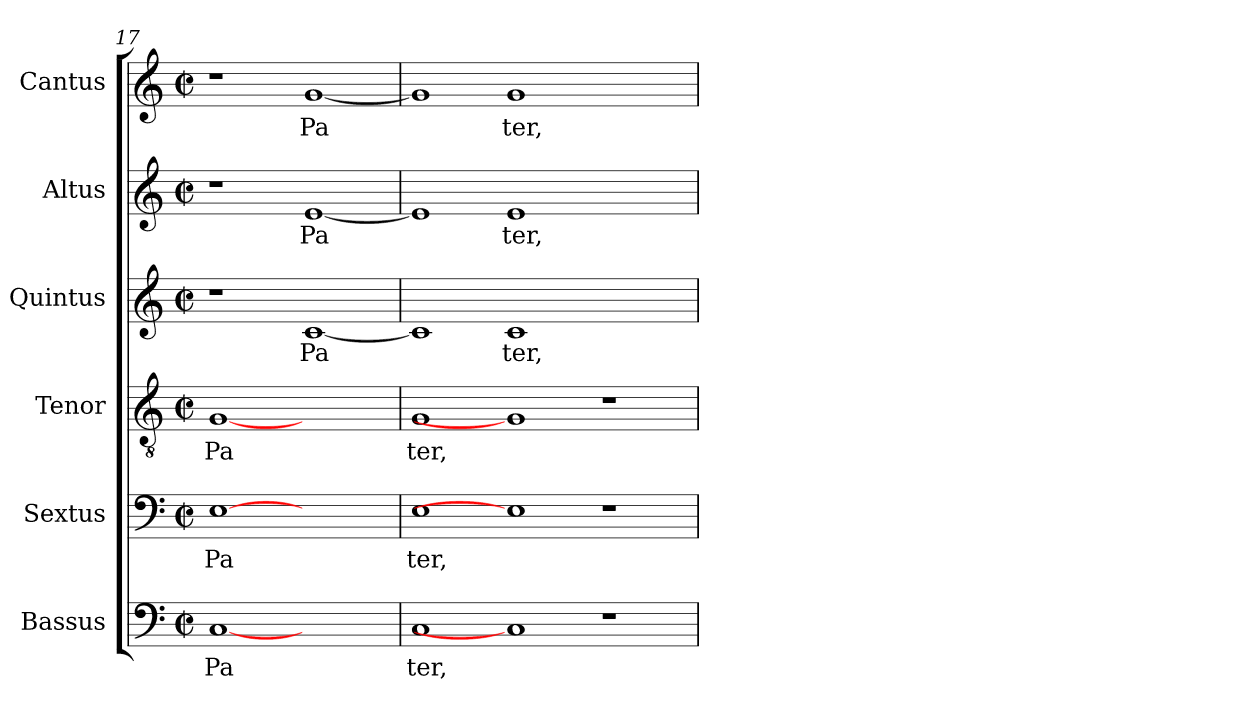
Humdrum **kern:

**kern	**text	**kern	**text	**kern	**text	**kern	**text	**kern	**text	**kern	**text
*part6	*part6	*part5	*part5	*part4	*part4	*part3	*part3	*part2	*part2	*part1	*part1
*staff6	*staff6	*staff5	*staff5	*staff4	*staff4	*staff3	*staff3	*staff2	*staff2	*staff1	*staff1
*I"Bassus	*	*I"Sextus	*	*I"Tenor	*	*I"Quintus	*	*I"Altus	*	*I"Cantus	*
!!LO:PB:g=z
*clefF4	*	*clefF4	*	*clefGv2	*	*clefG2	*	*clefG2	*	*clefG2	*
*k[]	*	*k[]	*	*k[]	*	*k[]	*	*k[]	*	*k[]	*
*C:	*	*C:	*	*C:	*	*C:	*	*C:	*	*C:	*
*M2/2	*	*M2/2	*	*M2/2	*	*M2/2	*	*M2/2	*	*M2/2	*
*met(c|)	*	*met(c|)	*	*met(c|)	*	*met(c|)	*	*met(c|)	*	*met(c|)	*
=17	=17	=17	=17	=17	=17	=17	=17	=17	=17	=17	=17
!	!LO:LY:b:cj	!	!LO:LY:b:cj	!	!LO:LY:b:cj	!	!	!	!	!	!
[1C	Pa	[1E	Pa	[1G	Pa	1r	.	1r	.	1r	.
!	!	!	!	!	!	!	!LO:LY:b:cj	!	!LO:LY:b:cj	!	!LO:LY:b:cj
1ryy	.	1ryy	.	1ryy	.	[<1c	Pa	[<1e	Pa	[<1g	Pa
=18	=18	=18	=18	=18	=18	=18	=18	=18	=18	=18	=18
!	!LO:LY:b:cj	!	!LO:LY:b:cj	!	!LO:LY:b:cj	!	!LO:LY:b:cj	!	!LO:LY:b:cj	!	!LO:LY:b:cj
1C	ter,	1E	ter,	1G	ter,	1c]	.	1e]	.	1g]	.
!	!	!	!	!	!	!	!LO:LY:b:cj	!	!LO:LY:b:cj	!	!LO:LY:b:cj
1C]	.	1E]	.	1G]	.	1c	ter,	1e	ter,	1g	ter,
1r	.	1r	.	1r	.	1ryy	.	1ryy	.	1ryy	.
=	=	=	=	=	=	=	=	=	=	=	=
*-	*-	*-	*-	*-	*-	*-	*-	*-	*-	*-	*-
